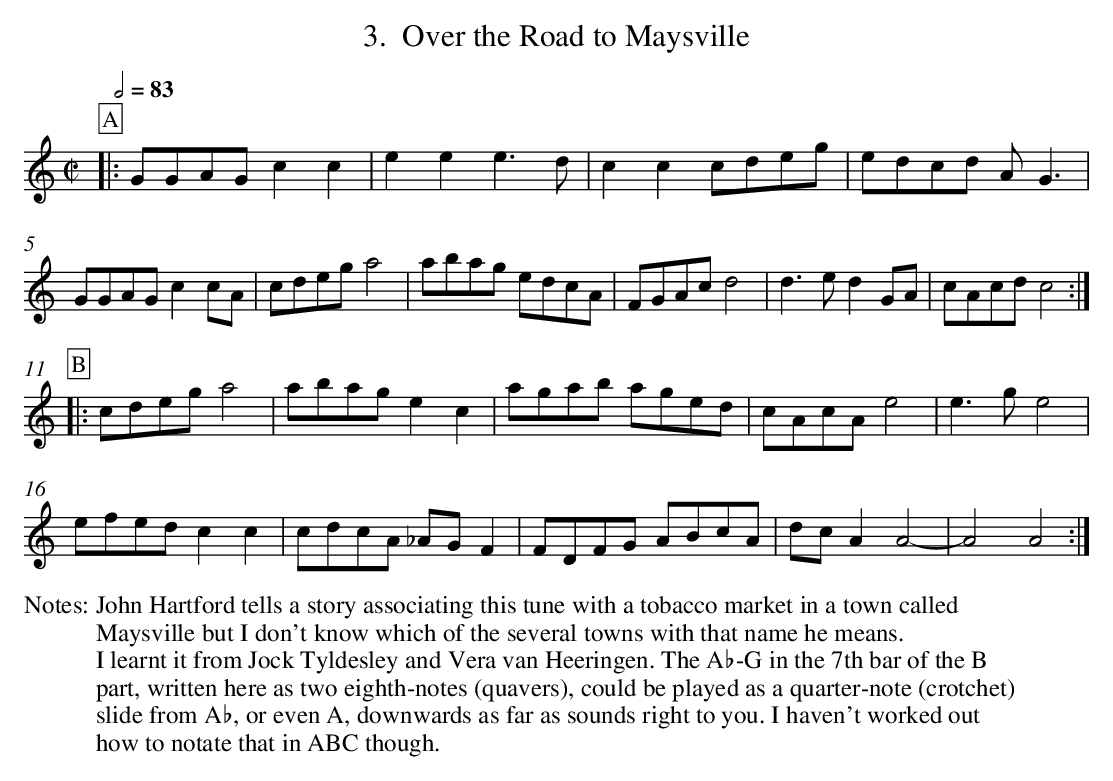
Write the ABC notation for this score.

X:1
T:Over the Road to Maysville
L:1/8
M:C|
Q:1/2=83
K:C
P:A
|: GGAG c2c2 | e2e2 e3d | c2c2 cdeg | edcd AG3 |
GGAG c2cA | cdeg a4 | abag edcA | FGAc d4 | d3e d2GA | cAcd c4:|
P:B
|: cdeg a4 | abag e2c2| agab aged | cAcA e4 | e3g e4 |
efed c2c2 | cdcA _AGF2 | FDFG ABcA | dcA2 A4- | -A4 A4 :|
